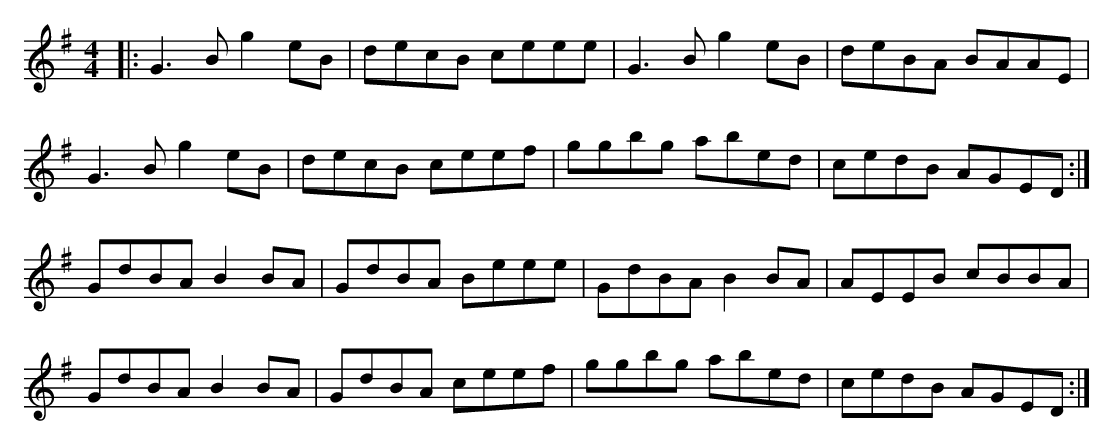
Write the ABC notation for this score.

X:1
M:4/4
K:G
|:G3 B g2 eB|decB ceee|G3 B g2 eB|deBA BAAE|
G3 B g2 eB|decB ceef|ggbg abed|cedB AGED:|
GdBA B2 BA|GdBA Beee|GdBA B2 BA|AEEB cBBA|
GdBA B2 BA|GdBA ceef|ggbg abed|cedB AGED:|
